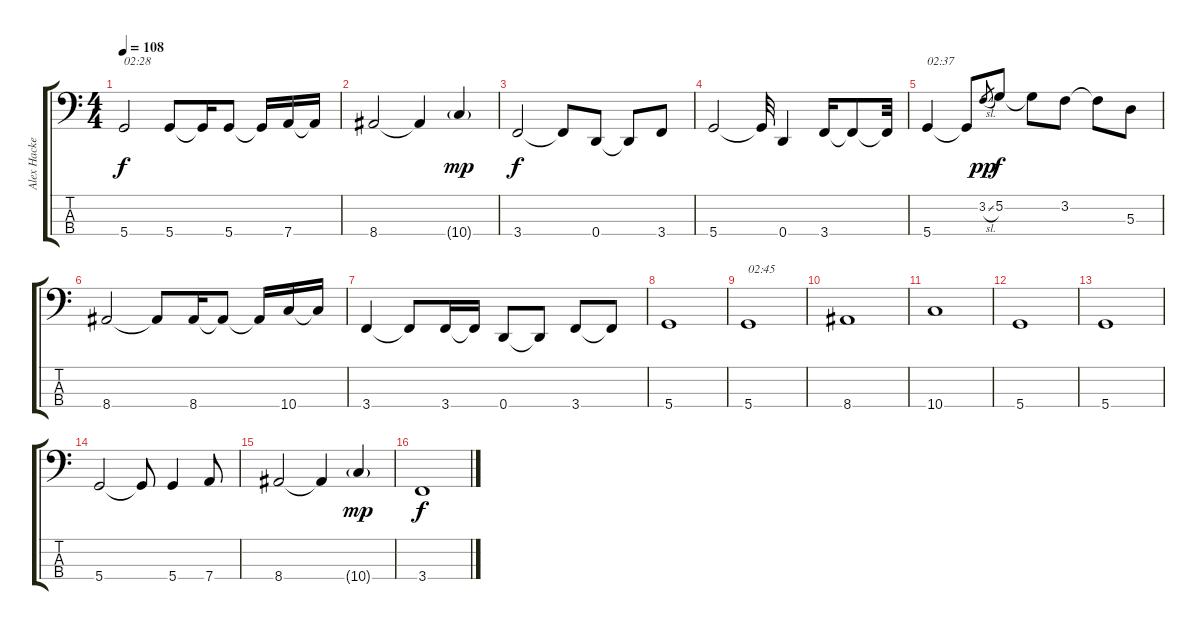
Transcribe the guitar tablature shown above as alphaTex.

\track ("Alex Hacke - Bass" "Alex Hacke") {instrument electricbasspick}
\staff {score tabs}
\tuning (G2 D2 A1 D1) {hide}
\ts (4 4)
\tempo 108
\clef f4
\ks c
5.4.2{txt "02:28" dy f} 5.4.8 5.4{t}.16 5.4.8 5.4{t}.16 7.4.16 7.4{t}.16 |
8.4.2 8.4{t}.4 10.4{g}.4{dy mp} |
3.4.2{dy f} 3.4{t}.8 0.4.8 0.4{t}.8 3.4.8 |
5.4.2 5.4{t}.32 0.4.4 3.4.16 3.4{t}.8 3.4{t}.32 |
5.4.4{txt "02:37"} 5.4{t}.8 3.2{sl}.8{gr dy pp} 5.2.8{dy f} 5.2{t}.8 3.2.8 3.2{t}.8 5.3.8 |
8.4.2 8.4{t}.8 8.4.16 8.4{t}.8 8.4{t}.16 10.4.16 10.4{t}.16 |
3.4.4 3.4{t}.8 3.4.16 3.4{t}.16 0.4.8 0.4{t}.8 3.4.8 3.4{t}.8 |
5.4.1 |
5.4.1{txt "02:45"} |
8.4.1 |
10.4.1 |
5.4.1 |
5.4.1 |
5.4.2 5.4{t}.8 5.4.4 7.4.8 |
8.4.2 8.4{t}.4 10.4{g}.4{dy mp} |
3.4.1{dy f}
